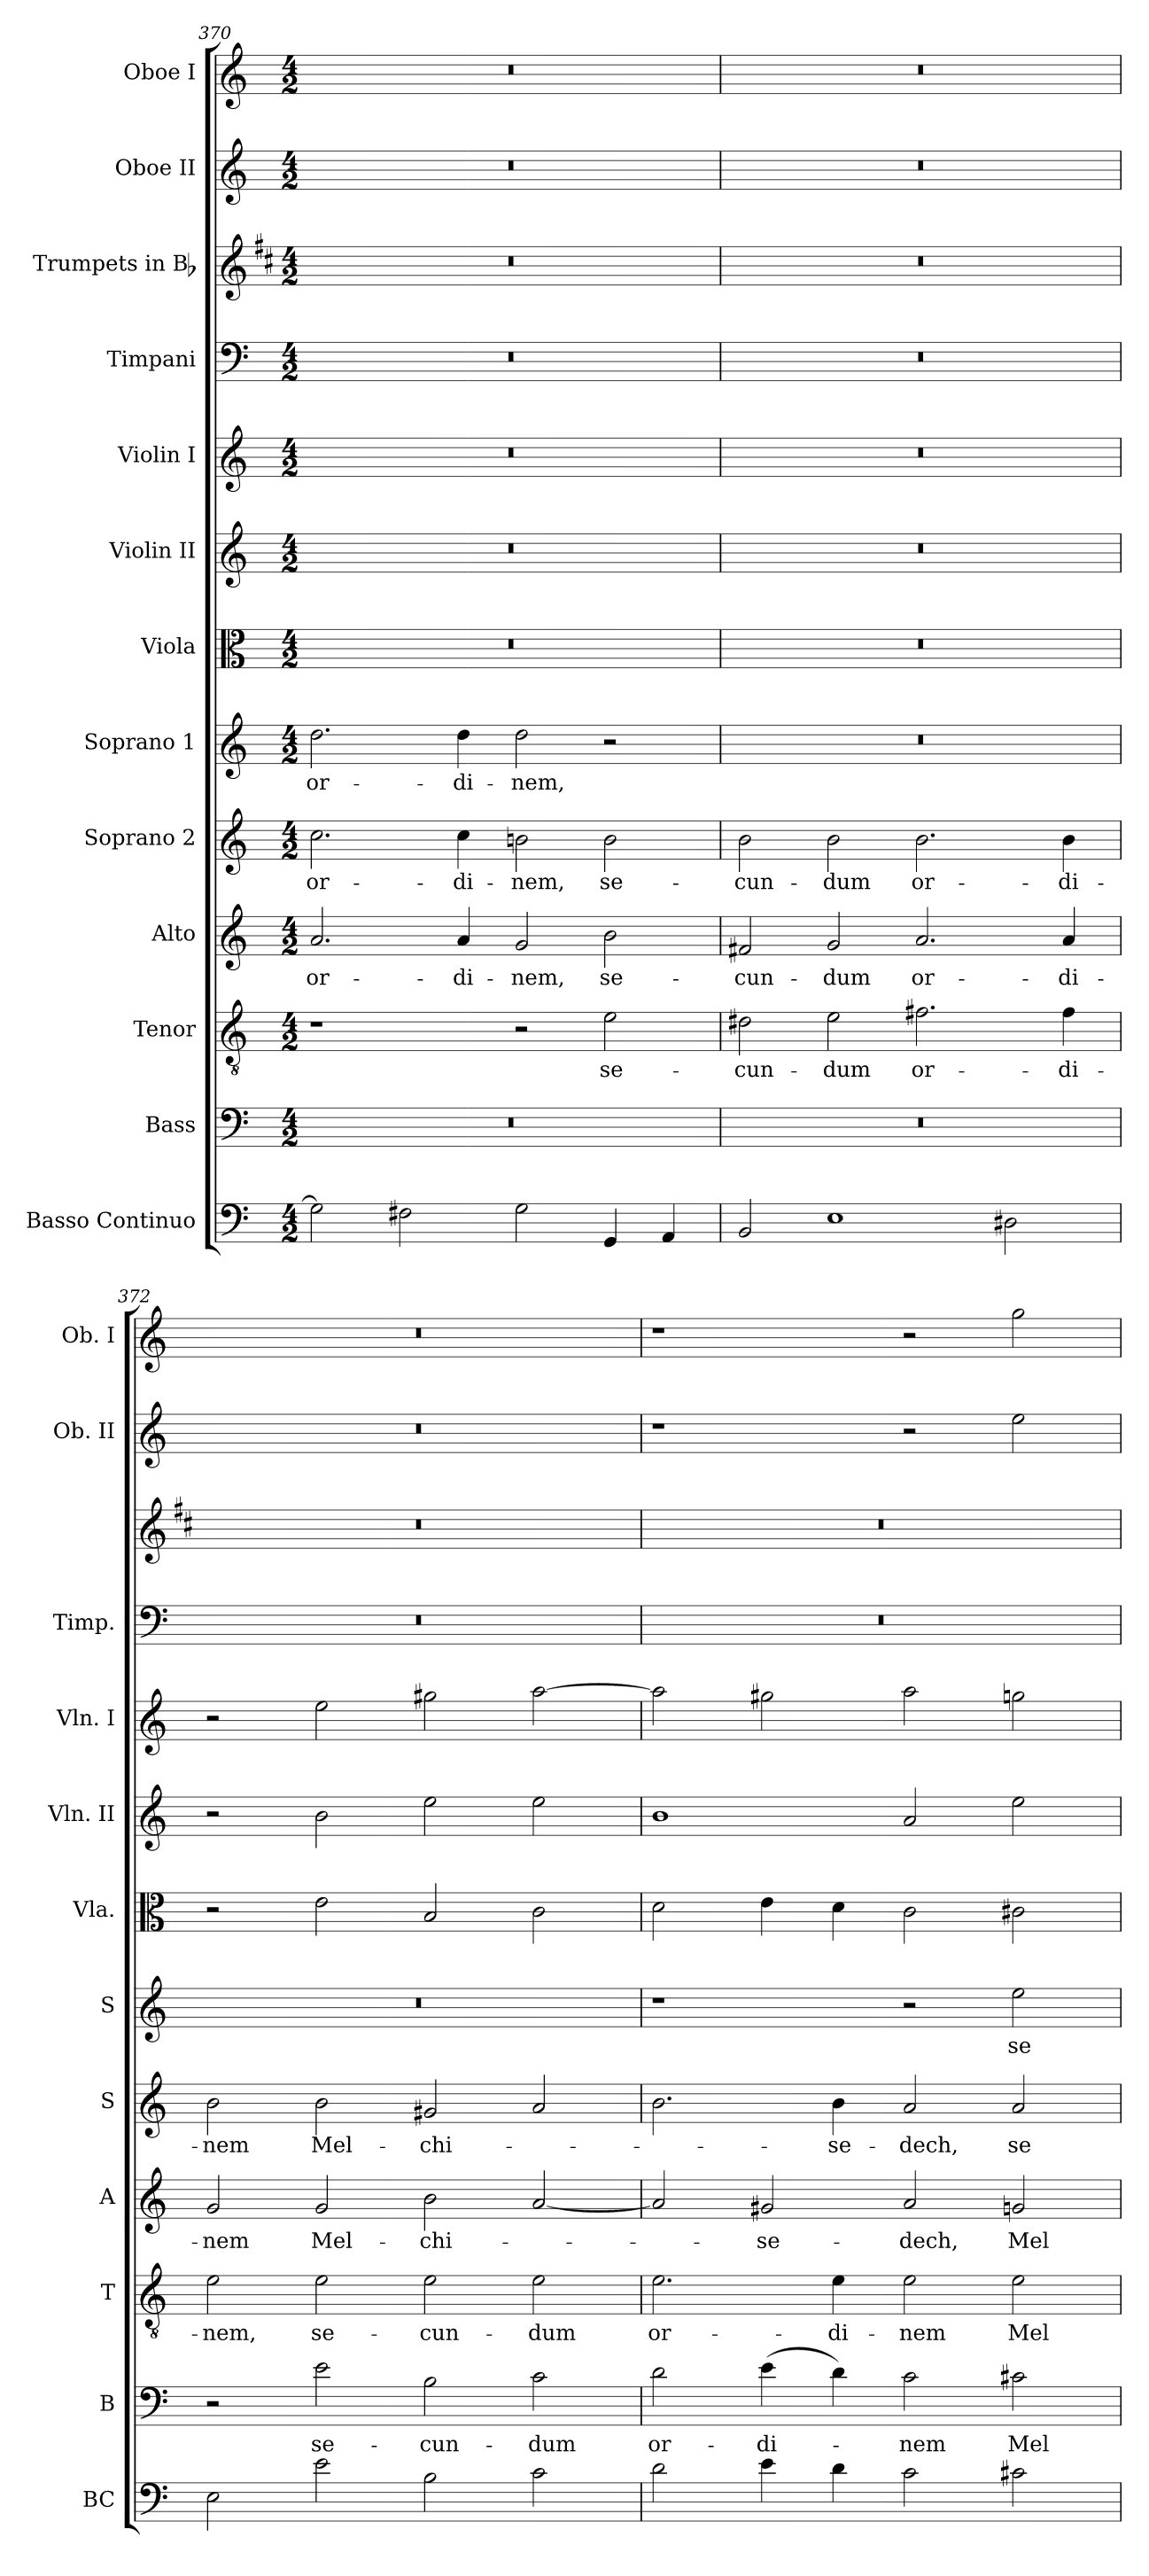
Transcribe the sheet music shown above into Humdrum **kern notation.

**kern	**kern	**text	**kern	**text	**kern	**text	**kern	**text	**kern	**text	**kern	**kern	**kern	**kern	**kern	**kern	**kern
*part13	*part12	*part12	*part11	*part11	*part10	*part10	*part9	*part9	*part8	*part8	*part7	*part6	*part5	*part4	*part3	*part2	*part1
*staff13	*staff12	*staff12	*staff11	*staff11	*staff10	*staff10	*staff9	*staff9	*staff8	*staff8	*staff7	*staff6	*staff5	*staff4	*staff3	*staff2	*staff1
*I"Basso Continuo	*I"Bass	*	*I"Tenor	*	*I"Alto	*	*I"Soprano 2	*	*I"Soprano 1	*	*I"Viola	*I"Violin II	*I"Violin I	*I"Timpani	*I"Trumpets in Bb	*I"Oboe II	*I"Oboe I
*I'BC	*I'B	*	*I'T	*	*I'A	*	*I'S	*	*I'S	*	*I'Vla.	*I'Vln. II	*I'Vln. I	*I'Timp.	*	*I'Ob. II	*I'Ob. I
*clefF4	*clefF4	*	*clefGv2	*	*clefG2	*	*clefG2	*	*clefG2	*	*clefC3	*clefG2	*clefG2	*clefF4	*clefG2	*clefG2	*clefG2
*	*	*	*	*	*	*	*	*	*	*	*	*	*	*	*ITrd1c2	*	*
*k[]	*k[]	*	*k[]	*	*k[]	*	*k[]	*	*k[]	*	*k[]	*k[]	*k[]	*k[]	*k[]	*k[]	*k[]
*C:	*C:	*	*C:	*	*C:	*	*C:	*	*C:	*	*C:	*C:	*C:	*C:	*C:	*C:	*C:
*M4/2	*M4/2	*	*M4/2	*	*M4/2	*	*M4/2	*	*M4/2	*	*M4/2	*M4/2	*M4/2	*M4/2	*M4/2	*M4/2	*M4/2
=370	=370	=370	=370	=370	=370	=370	=370	=370	=370	=370	=370	=370	=370	=370	=370	=370	=370
!	!	!	!	!	!	!LO:LY:b	!	!LO:LY:b	!	!LO:LY:b	!	!	!	!	!	!	!
2G\]	0r	.	1r	.	2.a/	or-	2.cc\	or-	2.dd\	or-	0r	0r	0r	0r	0r	0r	0r
2F#X\	.	.	.	.	.	.	.	.	.	.	.	.	.	.	.	.	.
!	!	!	!	!	!	!LO:LY:b	!	!LO:LY:b	!	!LO:LY:b	!	!	!	!	!	!	!
.	.	.	.	.	4a/	-di-	4cc\	-di-	4dd\	-di-	.	.	.	.	.	.	.
!	!	!	!	!	!	!LO:LY:b	!	!LO:LY:b	!	!LO:LY:b	!	!	!	!	!	!	!
2G\	.	.	2r	.	2g/	-nem,	2bn\	-nem,	2dd\	-nem,	.	.	.	.	.	.	.
!	!	!	!	!LO:LY:b	!	!LO:LY:b	!	!LO:LY:b	!	!	!	!	!	!	!	!	!
4GG/	.	.	2e\	se-	2b\	se-	2b\	se-	2r	.	.	.	.	.	.	.	.
4AA/	.	.	.	.	.	.	.	.	.	.	.	.	.	.	.	.	.
=371	=371	=371	=371	=371	=371	=371	=371	=371	=371	=371	=371	=371	=371	=371	=371	=371	=371
!	!	!	!	!LO:LY:b	!	!LO:LY:b	!	!LO:LY:b	!	!	!	!	!	!	!	!	!
2BB/	0r	.	2d#X\	-cun-	2f#X/	-cun-	2b\	-cun-	0r	.	0r	0r	0r	0r	0r	0r	0r
!	!	!	!	!LO:LY:b	!	!LO:LY:b	!	!LO:LY:b	!	!	!	!	!	!	!	!	!
1E	.	.	2e\	-dum	2g/	-dum	2b\	-dum	.	.	.	.	.	.	.	.	.
!	!	!	!	!LO:LY:b	!	!LO:LY:b	!	!LO:LY:b	!	!	!	!	!	!	!	!	!
.	.	.	2.f#X\	or-	2.a/	or-	2.b\	or-	.	.	.	.	.	.	.	.	.
2D#X\	.	.	.	.	.	.	.	.	.	.	.	.	.	.	.	.	.
!	!	!	!	!LO:LY:b	!	!LO:LY:b	!	!LO:LY:b	!	!	!	!	!	!	!	!	!
.	.	.	4f#\	-di-	4a/	-di-	4b\	-di-	.	.	.	.	.	.	.	.	.
!!LO:PB:g=z
=372	=372	=372	=372	=372	=372	=372	=372	=372	=372	=372	=372	=372	=372	=372	=372	=372	=372
!	!	!	!	!LO:LY:b	!	!LO:LY:b	!	!LO:LY:b	!	!	!	!	!	!	!	!	!
2E\	2r	.	2e\	-nem,	2g/	-nem	2b\	-nem	0r	.	2r	2r	2r	0r	0r	0r	0r
!	!	!LO:LY:b	!	!LO:LY:b	!	!LO:LY:b	!	!LO:LY:b	!	!	!	!	!	!	!	!	!
2e\	2e\	se-	2e\	se-	2g/	Mel-	2b\	Mel-	.	.	2e\	2b\	2ee\	.	.	.	.
!	!	!LO:LY:b	!	!LO:LY:b	!	!LO:LY:b	!	!LO:LY:b	!	!	!	!	!	!	!	!	!
2B\	2B\	-cun-	2e\	-cun-	2b\	-chi-	2g#X/	-chi-	.	.	2B/	2ee\	2gg#X\	.	.	.	.
!	!	!LO:LY:b	!	!LO:LY:b	!	!	!	!	!	!	!	!	!	!	!	!	!
2c\	2c\	-dum	2e\	-dum	[2a/	.	2a/	.	.	.	2c\	2ee\	[2aa\	.	.	.	.
=373	=373	=373	=373	=373	=373	=373	=373	=373	=373	=373	=373	=373	=373	=373	=373	=373	=373
!	!	!LO:LY:b	!	!LO:LY:b	!	!	!	!	!	!	!	!	!	!	!	!	!
2d\	2d\	or-	2.e\	or-	2a/]	.	2.b\	.	1r	.	2d\	1b	2aa\]	0r	0r	1r	1r
!	!	!LO:LY:b	!	!	!	!LO:LY:b	!	!	!	!	!	!	!	!	!	!	!
4e\	(4e\	-di-	.	.	2g#X/	-se-	.	.	.	.	4e\	.	2gg#X\	.	.	.	.
!	!	!	!	!LO:LY:b	!	!	!	!LO:LY:b	!	!	!	!	!	!	!	!	!
4d\	4d\)	.	4e\	-di-	.	.	4b\	-se-	.	.	4d\	.	.	.	.	.	.
!	!	!LO:LY:b	!	!LO:LY:b	!	!LO:LY:b	!	!LO:LY:b	!	!	!	!	!	!	!	!	!
2c\	2c\	-nem	2e\	-nem	2a/	-dech,	2a/	-dech,	2r	.	2c\	2a/	2aa\	.	.	2r	2r
!	!	!LO:LY:b	!	!LO:LY:b	!	!LO:LY:b	!	!LO:LY:b	!	!LO:LY:b	!	!	!	!	!	!	!
2c#X\	2c#X\	Mel-	2e\	Mel-	2gn/	Mel-	2a/	se-	2ee\	se-	2c#X\	2ee\	2ggn\	.	.	2ee\	2gg\
=	=	=	=	=	=	=	=	=	=	=	=	=	=	=	=	=	=
*-	*-	*-	*-	*-	*-	*-	*-	*-	*-	*-	*-	*-	*-	*-	*-	*-	*-
